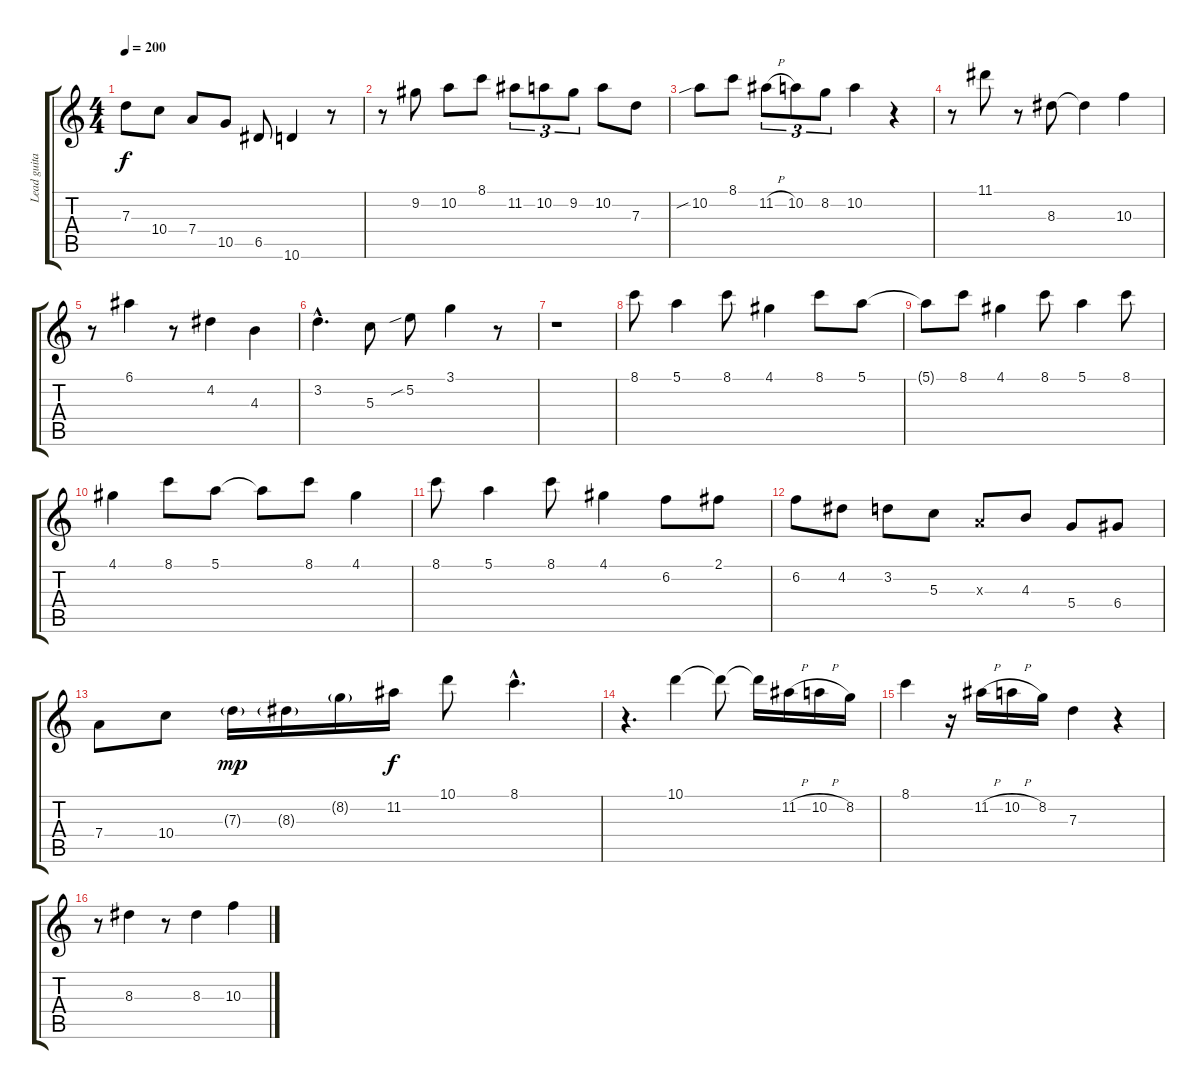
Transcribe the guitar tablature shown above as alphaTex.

\track ("Lead guitar  Wes" "Lead guita") {instrument electricguitarjazz}
\staff {score tabs}
\tuning (E4 B3 G3 D3 A2 E2) {hide}
\ts (4 4)
\tempo 200
\clef g2
\ks aminor
7.3.8{dy f} 10.4.8 7.4.8 10.5.8 6.5.8 10.6.4 r.8 |
r.8 9.2.8 10.2.8 8.1.8 11.2.8{tu (3 2)} 10.2.8{tu (3 2)} 9.2.8{tu (3 2)} 10.2.8 7.3.8 |
10.2{sib}.8 8.1.8 11.2{h}.8{tu (3 2)} 10.2.8{tu (3 2)} 8.2.8{tu (3 2)} 10.2.4 r.4 |
r.8 11.1.8 r.8 8.3.8 8.3{t}.4 10.3.4 |
r.8 6.1.4 r.8 4.2.4 4.3.4 |
3.2{hac}.4{d} 5.3.8 5.2{sib}.8 3.1.4 r.8 |
r.1 |
8.1.8 5.1.4 8.1.8 4.1.4 8.1.8 5.1.8 |
5.1{t}.8 8.1.8 4.1.4 8.1.8 5.1.4 8.1.8 |
4.1.4 8.1.8 5.1.8 5.1{t}.8 8.1.8 4.1.4 |
8.1.8 5.1.4 8.1.8 4.1.4 6.2.8 2.1.8 |
6.2.8 4.2.8 3.2.8 5.3.8 2.3{x}.8 4.3.8 5.4.8 6.4.8 |
7.4.8 10.4.8 7.3{g}.16{dy mp} 8.3{g}.16 8.2{g}.16 11.2.16{dy f} 10.1.8 8.1{hac}.4{d} |
r.4{d} 10.1.4 10.1{t}.8 10.1{t}.16 11.2{h}.16 10.2{h}.16 8.2.16 |
8.1.4 r.16 11.2{h}.16 10.2{h}.16 8.2.16 7.3.4 r.4 |
r.8 8.3.4 r.8 8.3.4 10.3.4
